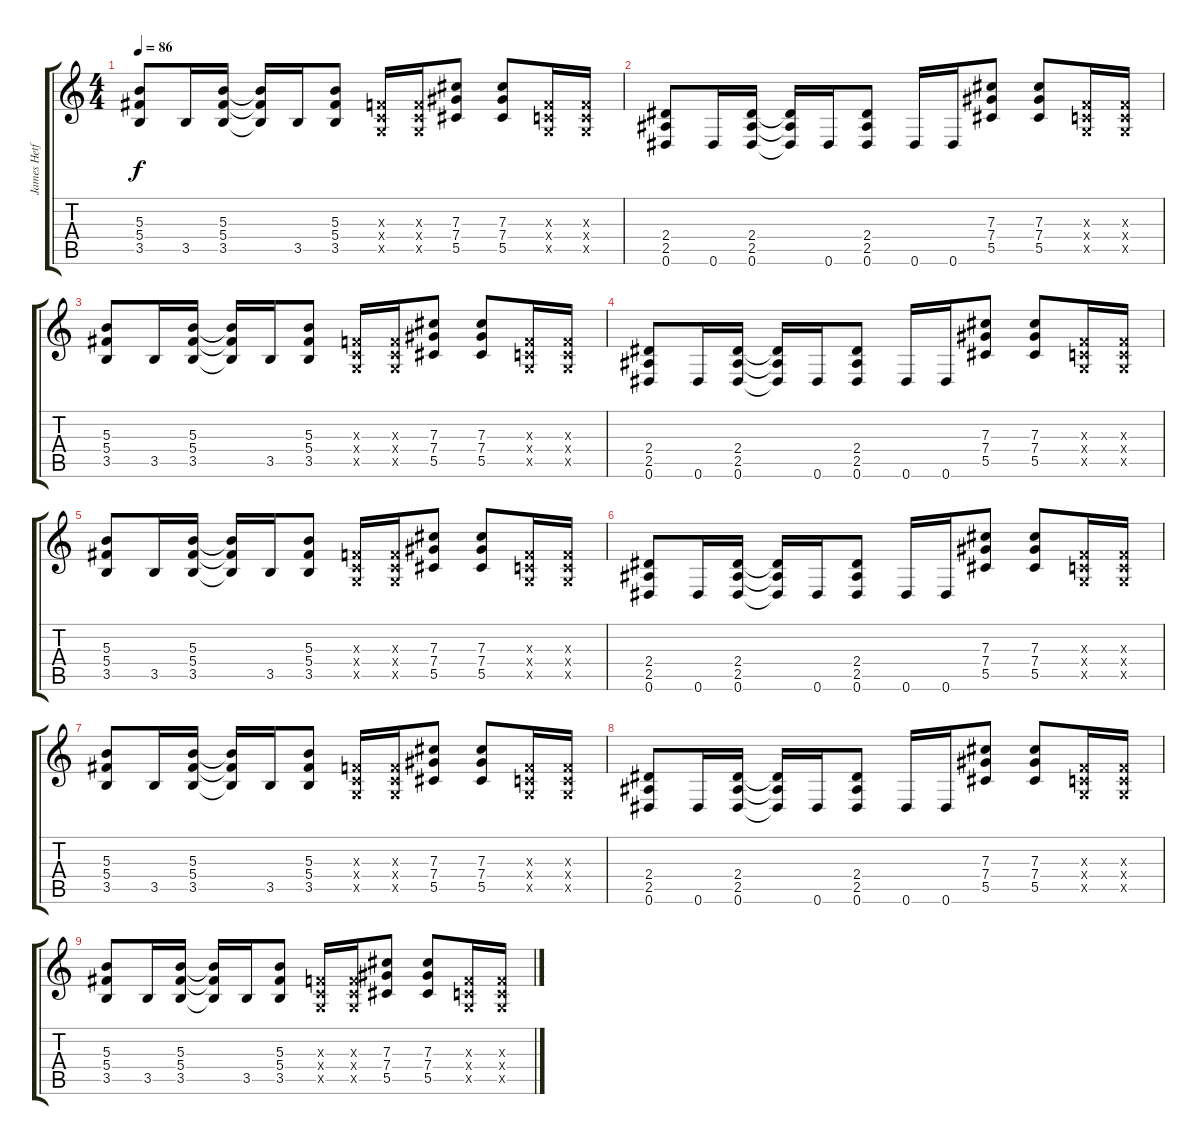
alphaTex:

\track ("James Hetfield (disto)" "James Hetf") {instrument distortionguitar}
\staff {score tabs}
\tuning (Eb4 Bb3 Gb3 Db3 Ab2 Eb2) {hide}
\ts (4 4)
\tempo 86
\clef g2
\ks c
(5.3 5.4 3.5).8{dy f volume 14} 3.5.16 (5.3 5.4 3.5).16 (5.3{t} 5.4{t} 3.5{t}).16 3.5.16 (5.3 5.4 3.5).8 (-1.3{x} -1.4{x} -1.5{x}).16 (-1.3{x} -1.4{x} -1.5{x}).16 (7.3 7.4 5.5).8 (7.3 7.4 5.5).8 (-1.3{x} -1.4{x} -1.5{x}).16 (-1.3{x} -1.4{x} -1.5{x}).16 |
(2.4 2.5 0.6).8{volume 13} 0.6.16 (2.4 2.5 0.6).16 (2.4{t} 2.5{t} 0.6{t}).16 0.6.16 (2.4 2.5 0.6).8 0.6.16 0.6.16 (7.3 7.4 5.5).8 (7.3 7.4 5.5).8 (-1.3{x} -1.4{x} -1.5{x}).16 (-1.3{x} -1.4{x} -1.5{x}).16 |
(5.3 5.4 3.5).8{volume 12} 3.5.16 (5.3 5.4 3.5).16 (5.3{t} 5.4{t} 3.5{t}).16 3.5.16 (5.3 5.4 3.5).8 (-1.3{x} -1.4{x} -1.5{x}).16 (-1.3{x} -1.4{x} -1.5{x}).16 (7.3 7.4 5.5).8 (7.3 7.4 5.5).8 (-1.3{x} -1.4{x} -1.5{x}).16 (-1.3{x} -1.4{x} -1.5{x}).16 |
(2.4 2.5 0.6).8{volume 10} 0.6.16 (2.4 2.5 0.6).16 (2.4{t} 2.5{t} 0.6{t}).16 0.6.16 (2.4 2.5 0.6).8 0.6.16 0.6.16 (7.3 7.4 5.5).8 (7.3 7.4 5.5).8 (-1.3{x} -1.4{x} -1.5{x}).16 (-1.3{x} -1.4{x} -1.5{x}).16 |
(5.3 5.4 3.5).8{volume 8} 3.5.16 (5.3 5.4 3.5).16 (5.3{t} 5.4{t} 3.5{t}).16 3.5.16 (5.3 5.4 3.5).8 (-1.3{x} -1.4{x} -1.5{x}).16 (-1.3{x} -1.4{x} -1.5{x}).16 (7.3 7.4 5.5).8 (7.3 7.4 5.5).8 (-1.3{x} -1.4{x} -1.5{x}).16 (-1.3{x} -1.4{x} -1.5{x}).16 |
(2.4 2.5 0.6).8{volume 6} 0.6.16 (2.4 2.5 0.6).16 (2.4{t} 2.5{t} 0.6{t}).16 0.6.16 (2.4 2.5 0.6).8 0.6.16 0.6.16 (7.3 7.4 5.5).8 (7.3 7.4 5.5).8 (-1.3{x} -1.4{x} -1.5{x}).16 (-1.3{x} -1.4{x} -1.5{x}).16 |
(5.3 5.4 3.5).8{volume 4} 3.5.16 (5.3 5.4 3.5).16 (5.3{t} 5.4{t} 3.5{t}).16 3.5.16 (5.3 5.4 3.5).8 (-1.3{x} -1.4{x} -1.5{x}).16 (-1.3{x} -1.4{x} -1.5{x}).16 (7.3 7.4 5.5).8 (7.3 7.4 5.5).8 (-1.3{x} -1.4{x} -1.5{x}).16 (-1.3{x} -1.4{x} -1.5{x}).16 |
(2.4 2.5 0.6).8{volume 2} 0.6.16 (2.4 2.5 0.6).16 (2.4{t} 2.5{t} 0.6{t}).16 0.6.16 (2.4 2.5 0.6).8 0.6.16 0.6.16 (7.3 7.4 5.5).8 (7.3 7.4 5.5).8 (-1.3{x} -1.4{x} -1.5{x}).16 (-1.3{x} -1.4{x} -1.5{x}).16 |
(5.3 5.4 3.5).8{volume 0} 3.5.16 (5.3 5.4 3.5).16 (5.3{t} 5.4{t} 3.5{t}).16 3.5.16 (5.3 5.4 3.5).8 (-1.3{x} -1.4{x} -1.5{x}).16 (-1.3{x} -1.4{x} -1.5{x}).16 (7.3 7.4 5.5).8 (7.3 7.4 5.5).8 (-1.3{x} -1.4{x} -1.5{x}).16 (-1.3{x} -1.4{x} -1.5{x}).16
